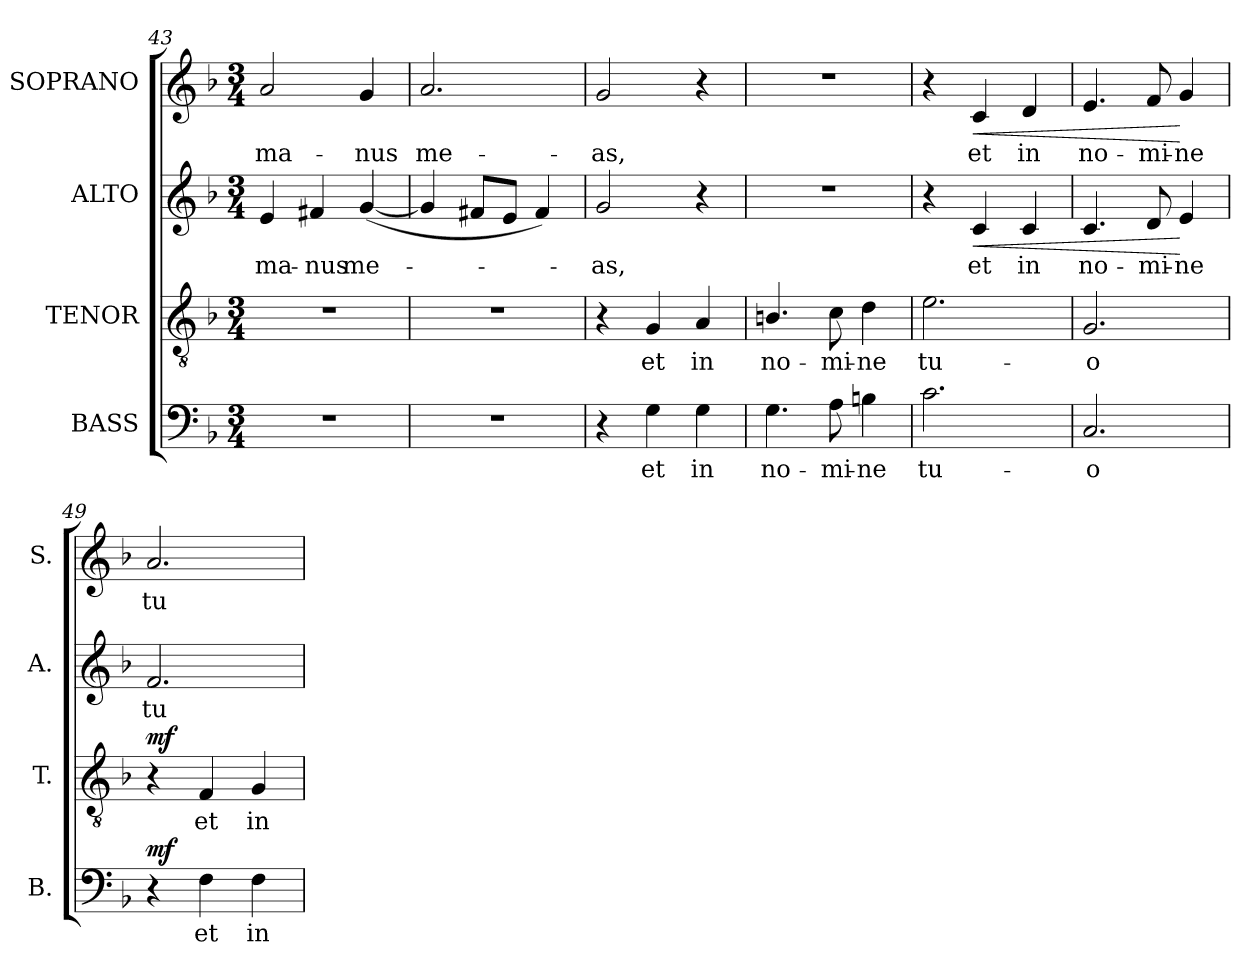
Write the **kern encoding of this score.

**kern	**text	**dynam	**kern	**text	**dynam	**kern	**text	**dynam	**kern	**text	**dynam
*part4	*part4	*part4	*part3	*part3	*part3	*part2	*part2	*part2	*part1	*part1	*part1
*staff4	*staff4	*staff4	*staff3	*staff3	*staff3	*staff2	*staff2	*staff2	*staff1	*staff1	*staff1
*I"BASS	*	*	*I"TENOR	*	*	*I"ALTO	*	*	*I"SOPRANO	*	*
*I'B.	*	*	*I'T.	*	*	*I'A.	*	*	*I'S.	*	*
!!LO:PB:g=z
*clefF4	*	*	*clefGv2	*	*	*clefG2	*	*	*clefG2	*	*
*	*	*	*ITrd7c12	*	*	*	*	*	*	*	*
*k[b-]	*	*	*k[b-]	*	*	*k[b-]	*	*	*k[b-]	*	*
*F:	*	*	*F:	*	*	*F:	*	*	*F:	*	*
*M3/4	*	*	*M3/4	*	*	*M3/4	*	*	*M3/4	*	*
=43	=43	=43	=43	=43	=43	=43	=43	=43	=43	=43	=43
!LO:N:vis=1	!	!	!LO:N:vis=1	!	!	!	!	!	!	!	!
!	!	!	!	!	!	!	!LO:LY:b:color=#000000	!	!	!	!
!	!	!	!	!	!	!	!	!	!	!LO:LY:b:color=#000000	!
2.r	.	.	2.r	.	.	4ei/	ma-	.	2ai/	ma-	.
!	!	!	!	!	!	!	!LO:LY:b:color=#000000	!	!	!	!
.	.	.	.	.	.	4f#Xi/	-nus	.	.	.	.
!	!	!	!	!	!	!	!LO:LY:b:color=#000000	!	!	!	!
!	!	!	!	!	!	!	!	!	!	!LO:LY:b:color=#000000	!
.	.	.	.	.	.	([4gi/	me-	.	4gi/	-nus	.
=44	=44	=44	=44	=44	=44	=44	=44	=44	=44	=44	=44
!LO:N:vis=1	!	!	!LO:N:vis=1	!	!	!	!	!	!	!	!
!	!	!	!	!	!	!	!	!	!	!LO:LY:b:color=#000000	!
2.r	.	.	2.r	.	.	4gi/]	.	.	2.ai/	me-	.
.	.	.	.	.	.	8f#Xi/L	.	.	.	.	.
.	.	.	.	.	.	8ei/J	.	.	.	.	.
.	.	.	.	.	.	4f#i/)	.	.	.	.	.
=45	=45	=45	=45	=45	=45	=45	=45	=45	=45	=45	=45
!	!	!	!	!	!	!	!LO:LY:b:color=#000000	!	!	!	!
!	!	!	!	!	!	!	!	!	!	!LO:LY:b:color=#000000	!
4r	.	.	4r	.	.	2gi/	-as,	.	2gi/	-as,	.
!	!LO:LY:b:color=#000000	!	!	!	!	!	!	!	!	!	!
!	!	!	!	!LO:LY:b:color=#000000	!	!	!	!	!	!	!
4Gi\	et	.	4GGi/	et	.	.	.	.	.	.	.
!	!LO:LY:b:color=#000000	!	!	!	!	!	!	!	!	!	!
!	!	!	!	!LO:LY:b:color=#000000	!	!	!	!	!	!	!
4Gi\	in	.	4AAi/	in	.	4r	.	.	4r	.	.
=46	=46	=46	=46	=46	=46	=46	=46	=46	=46	=46	=46
!	!LO:LY:b:color=#000000	!	!	!	!	!	!	!	!	!	!
!	!	!	!	!LO:LY:b:color=#000000	!	!LO:N:vis=1	!	!	!LO:N:vis=1	!	!
4.Gi\	no-	.	4.BBni/	no-	.	2.r	.	.	2.r	.	.
!	!LO:LY:b:color=#000000	!	!	!	!	!	!	!	!	!	!
!	!	!	!	!LO:LY:b:color=#000000	!	!	!	!	!	!	!
8Ai\	-mi-	.	8Ci\	-mi-	.	.	.	.	.	.	.
!	!LO:LY:b:color=#000000	!	!	!	!	!	!	!	!	!	!
!	!	!	!	!LO:LY:b:color=#000000	!	!	!	!	!	!	!
4Bni\	-ne	.	4Di\	-ne	.	.	.	.	.	.	.
=47	=47	=47	=47	=47	=47	=47	=47	=47	=47	=47	=47
!	!LO:LY:b:color=#000000	!	!	!	!	!	!	!	!	!	!
!	!	!	!	!LO:LY:b:color=#000000	!	!	!	!	!	!	!
2.ci\	tu-	.	2.Ei\	tu-	.	4r	.	.	4r	.	.
!	!	!	!	!	!	!	!LO:LY:b:color=#000000	!LO:HP:b	!	!	!
!	!	!	!	!	!	!	!	!	!	!LO:LY:b:color=#000000	!LO:HP:b
.	.	.	.	.	.	4ci/	et	<	4ci/	et	<
!	!	!	!	!	!	!	!LO:LY:b:color=#000000	!	!	!	!
!	!	!	!	!	!	!	!	!	!	!LO:LY:b:color=#000000	!
.	.	.	.	.	.	4ci/	in	.	4di/	in	.
=48	=48	=48	=48	=48	=48	=48	=48	=48	=48	=48	=48
!	!LO:LY:b:color=#000000	!	!	!	!	!	!	!	!	!	!
!	!	!	!	!LO:LY:b:color=#000000	!	!	!	!	!	!	!
!	!	!	!	!	!	!	!LO:LY:b:color=#000000	!	!	!	!
!	!	!	!	!	!	!	!	!	!	!LO:LY:b:color=#000000	!
2.Ci/	-o	.	2.GGi/	-o	.	4.ci/	no-	.	4.ei/	no-	.
!	!	!	!	!	!	!	!LO:LY:b:color=#000000	!	!	!	!
!	!	!	!	!	!	!	!	!	!	!LO:LY:b:color=#000000	!
.	.	.	.	.	.	8di/	-mi-	.	8fi/	-mi-	.
!	!	!	!	!	!	!	!LO:LY:b:color=#000000	!	!	!	!
!	!	!	!	!	!	!	!	!	!	!LO:LY:b:color=#000000	!
.	.	.	.	.	.	4ei/	-ne	[	4gi/	-ne	[
=49	=49	=49	=49	=49	=49	=49	=49	=49	=49	=49	=49
!	!	!	!	!	!	!	!LO:LY:b:color=#000000	!	!	!	!
!	!	!	!	!	!	!	!	!	!	!LO:LY:b:color=#000000	!
4r	.	mf	4r	.	mf	2.fi/	tu-	.	2.ai/	tu-	.
!	!LO:LY:b:color=#000000	!	!	!	!	!	!	!	!	!	!
!	!	!	!	!LO:LY:b:color=#000000	!	!	!	!	!	!	!
4Fi\	et	.	4FFi/	et	.	.	.	.	.	.	.
!	!LO:LY:b:color=#000000	!	!	!	!	!	!	!	!	!	!
!	!	!	!	!LO:LY:b:color=#000000	!	!	!	!	!	!	!
4Fi\	in	.	4GGi/	in	.	.	.	.	.	.	.
=	=	=	=	=	=	=	=	=	=	=	=
*-	*-	*-	*-	*-	*-	*-	*-	*-	*-	*-	*-
